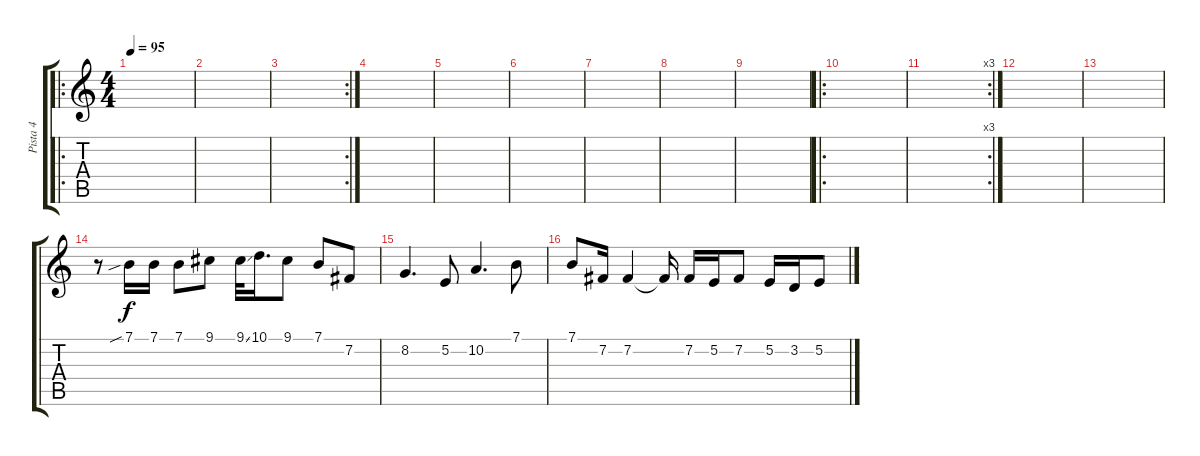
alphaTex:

\track ("Pista 4" "Pista 4") {instrument trumpet}
\staff {score tabs}
\tuning (E4 B3 G3 D3 A2 E2) {hide}
\ro
\ts (4 4)
\tempo 95
\clef g2
\ks c
|
|
\rc 2
|
|
|
|
|
|
|
\ro
|
\rc 3
|
|
|
r.8 7.1{sib}.16 7.1.16 7.1.8 9.1.8 9.1{ss}.32 10.1.16{d} 9.1.8 7.1.8 7.2.8 |
8.2.4{d} 5.2.8 10.2.4{d} 7.1.8 |
7.1.8 7.2.16 7.2.4 7.2{t}.16 7.2.16 5.2.16 7.2.8 5.2.16 3.2.16 5.2.8
